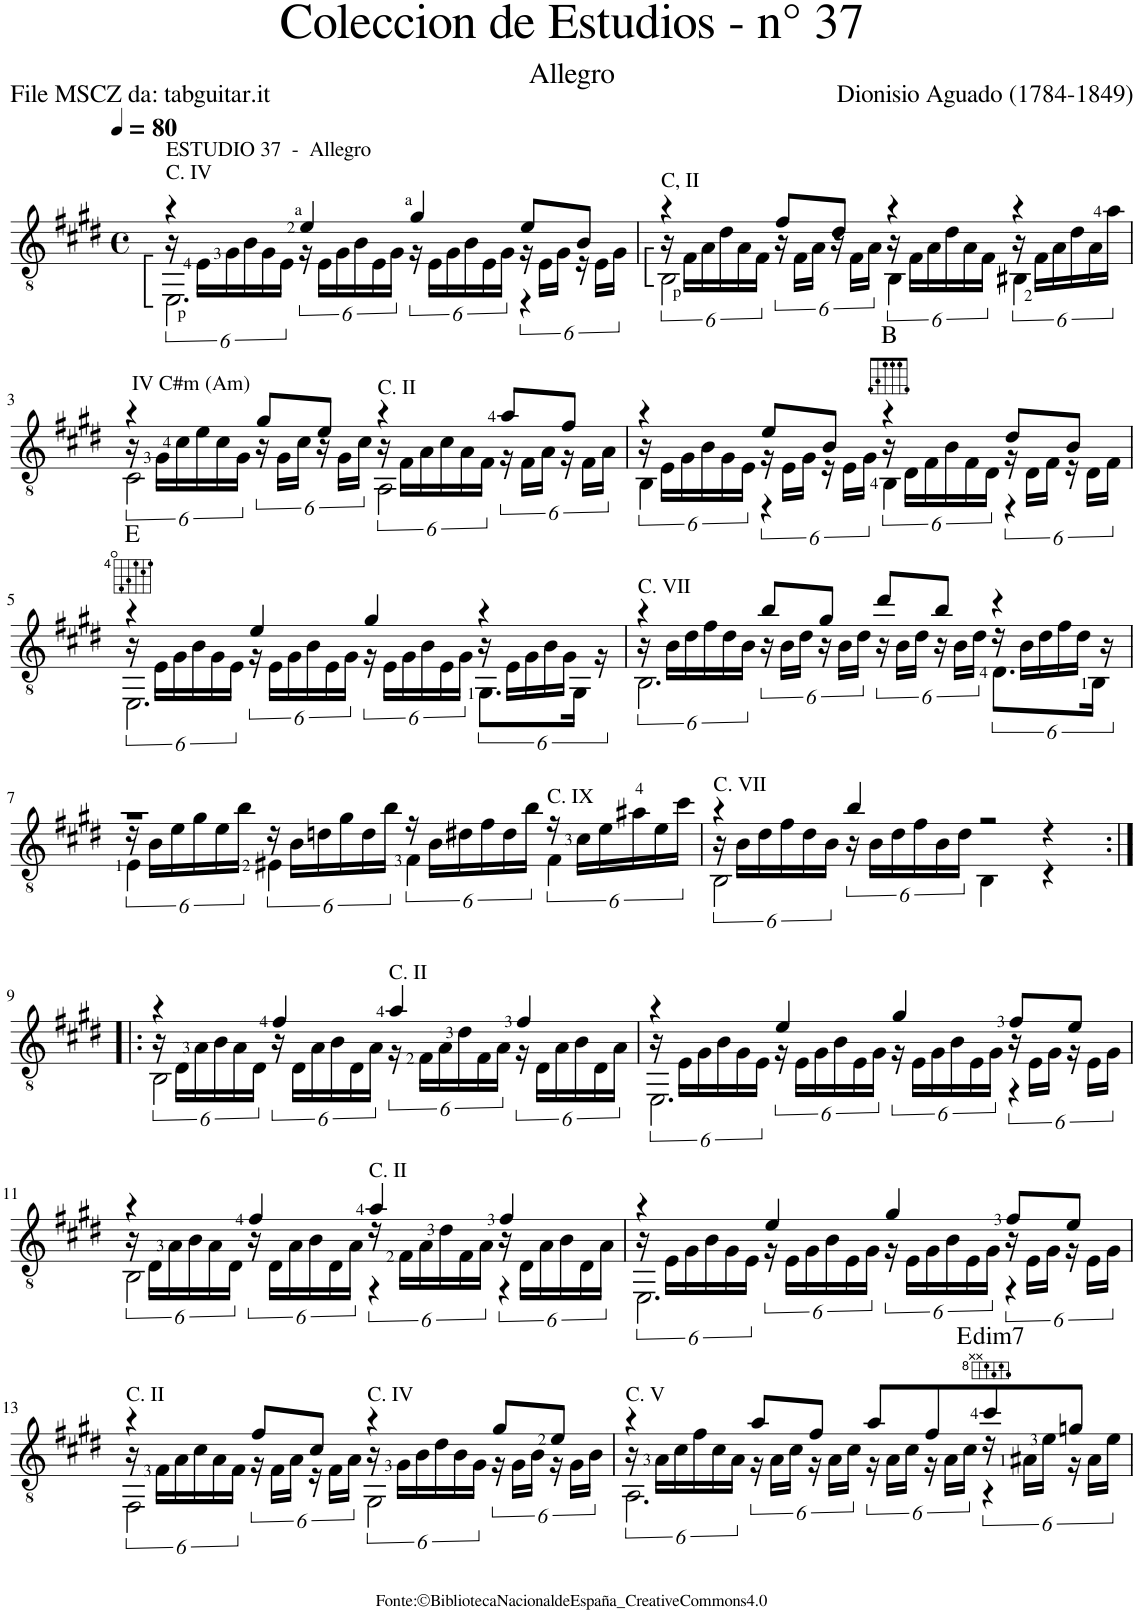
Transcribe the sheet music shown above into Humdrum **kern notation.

**kern	**harte
*part1	*part1
*staff1	*
*I"Guitar	*
*I'Guit.	*
*clefGv2	*
*k[f#c#g#d#]	*
*M4/4	*
*met(c)	*
*MM80	*
=1	=1
*^	*
*	*^	*
!LO:TX:a:t=ESTUDIO 37  -  Allegro	!	!	!
!LO:TX:a:t=C. IV	!	!	!
4r	24r	2.EE::\	.
.	24E\LL	.	.
.	24G#\	.	.
.	24B\	.	.
.	24G#\	.	.
.	24E\JJ	.	.
4e/	24r	.	.
.	24E\LL	.	.
.	24G#\	.	.
.	24B\	.	.
.	24E\	.	.
.	24G#\JJ	.	.
4g#/	24r	.	.
.	24E\LL	.	.
.	24G#\	.	.
.	24B\	.	.
.	24E\	.	.
.	24G#\JJ	.	.
8e/L	24r	4r	.
.	24E\LL	.	.
.	24G#\JJ	.	.
8B/J	24r	.	.
.	24E\LL	.	.
.	24G#\JJ	.	.
=2	=2	=2	=2
!LO:TX:a:t=C, II	!	!	!
4r	24r	2BB::\	.
.	24F#\LL	.	.
.	24A\	.	.
.	24d#\	.	.
.	24A\	.	.
.	24F#\JJ	.	.
8f#/L	24r	.	.
.	24F#\LL	.	.
.	24A\JJ	.	.
8d#/J	24r	.	.
.	24F#\LL	.	.
.	24A\JJ	.	.
4r	24r	4BB\	.
.	24F#\LL	.	.
.	24A\	.	.
.	24d#\	.	.
.	24A\	.	.
.	24F#\JJ	.	.
4r	24r	4BB#X\	.
.	24F#\LL	.	.
.	24A\	.	.
.	24d#\	.	.
.	24A\	.	.
.	24a\JJ	.	.
!!LO:LB:g=z	!!	!!
=3	=3	=3	=3
!LO:TX:a:t=IV C#m (Am)	!	!	!
4r	24r	2C#\	.
.	24G#\LL	.	.
.	24c#\	.	.
.	24e\	.	.
.	24c#\	.	.
.	24G#\JJ	.	.
8g#/L	24r	.	.
.	24G#\LL	.	.
.	24c#\JJ	.	.
8e/J	24r	.	.
.	24G#\LL	.	.
.	24c#\JJ	.	.
!LO:TX:a:t=C. II	!	!	!
4r	24r	2AA\	.
.	24F#\LL	.	.
.	24A\	.	.
.	24c#\	.	.
.	24A\	.	.
.	24F#\JJ	.	.
8a/L	24r	.	.
.	24F#\LL	.	.
.	24A\JJ	.	.
8f#/J	24r	.	.
.	24F#\LL	.	.
.	24A\JJ	.	.
=4	=4	=4	=4
4r	24r	4BB\	.
.	24E\LL	.	.
.	24G#\	.	.
.	24B\	.	.
.	24G#\	.	.
.	24E\JJ	.	.
8e/L	24r	4r	.
.	24E\LL	.	.
.	24G#\JJ	.	.
8B/J	24r	.	.
.	24E\LL	.	.
.	24G#\JJ	.	.
4r	24r	4BB\	B:maj
.	24D#\LL	.	.
.	24F#\	.	.
.	24B\	.	.
.	24F#\	.	.
.	24D#\JJ	.	.
8d#/L	24r	4r	.
.	24D#\LL	.	.
.	24F#\JJ	.	.
8B/J	24r	.	.
.	24D#\LL	.	.
.	24F#\JJ	.	.
!!LO:LB:g=z	!!	!!
=5	=5	=5	=5
4r	24r	2.EE\	E:maj
.	24E\LL	.	.
.	24G#\	.	.
.	24B\	.	.
.	24G#\	.	.
.	24E\JJ	.	.
4e/	24r	.	.
.	24E\LL	.	.
.	24G#\	.	.
.	24B\	.	.
.	24E\	.	.
.	24G#\JJ	.	.
4g#/	24r	.	.
.	24E\LL	.	.
.	24G#\	.	.
.	24B\	.	.
.	24E\	.	.
.	24G#\JJ	.	.
4r	24r	8.GG#\L	.
.	24E\LL	.	.
.	24G#\	.	.
.	24B\	.	.
.	24G#\JJ	.	.
.	.	16GG#\Jk	.
.	24r	.	.
=6	=6	=6	=6
!LO:TX:a:t=C. VII	!	!	!
4r	24r	2.BB\	.
.	24B\LL	.	.
.	24d#\	.	.
.	24f#\	.	.
.	24d#\	.	.
.	24B\JJ	.	.
8b/L	24r	.	.
.	24B\LL	.	.
.	24d#\JJ	.	.
8g#/J	24r	.	.
.	24B\LL	.	.
.	24d#\JJ	.	.
8dd#/L	24r	.	.
.	24B\LL	.	.
.	24d#\JJ	.	.
8b/J	24r	.	.
.	24B\LL	.	.
.	24d#\JJ	.	.
4r	24r	8.D#\L	.
.	24B\LL	.	.
.	24d#\	.	.
.	24f#\	.	.
.	24d#\JJ	.	.
.	.	16BB\Jk	.
.	24r	.	.
!!LO:LB:g=z	!!	!!
=7	=7	=7	=7
1r	24r	4E\	.
.	24B\LL	.	.
.	24e\	.	.
.	24g#\	.	.
.	24e\	.	.
.	24b\JJ	.	.
.	24r	4E#X\	.
.	24B\LL	.	.
.	24dn\	.	.
.	24g#\	.	.
.	24d\	.	.
.	24b\JJ	.	.
.	24r	4F#\	.
.	24B\LL	.	.
.	24d#X\	.	.
.	24f#\	.	.
.	24d#\	.	.
.	24b\JJ	.	.
!	!LO:TX:a:t=C. IX	!	!
.	24r	4F#\	.
.	24c#\LL	.	.
.	24e\	.	.
.	24a#X\	.	.
.	24e\	.	.
.	24cc#\JJ	.	.
=8	=8	=8	=8
!LO:TX:a:t=C. VII	!	!	!
4r	24r	2BB\	.
.	24B\LL	.	.
.	24d#\	.	.
.	24f#\	.	.
.	24d#\	.	.
.	24B\JJ	.	.
4b/	24r	.	.
.	24B\LL	.	.
.	24d#\	.	.
.	24f#\	.	.
.	24B\	.	.
.	24d#\JJ	.	.
2r	4ryy	4BB\	.
.	4r	4r	.
!!LO:LB:g=z	!!	!!
=9:|!|:	=9:|!|:	=9:|!|:	=9:|!|:
4r	24r	2BB\	.
.	24D#\LL	.	.
.	24A\	.	.
.	24B\	.	.
.	24A\	.	.
.	24D#\JJ	.	.
4f#/	24r	.	.
.	24D#\LL	.	.
.	24A\	.	.
.	24B\	.	.
.	24D#\	.	.
.	24A\JJ	.	.
!LO:TX:a:t=C. II	!	!	!
4a/	24r	2ryy	.
.	24F#\LL	.	.
.	24A\	.	.
.	24d#\	.	.
.	24F#\	.	.
.	24A\JJ	.	.
4f#/	24r	.	.
.	24D#\LL	.	.
.	24A\	.	.
.	24B\	.	.
.	24D#\	.	.
.	24A\JJ	.	.
=10	=10	=10	=10
4r	24r	2.EE\	.
.	24E\LL	.	.
.	24G#\	.	.
.	24B\	.	.
.	24G#\	.	.
.	24E\JJ	.	.
4e/	24r	.	.
.	24E\LL	.	.
.	24G#\	.	.
.	24B\	.	.
.	24E\	.	.
.	24G#\JJ	.	.
4g#/	24r	.	.
.	24E\LL	.	.
.	24G#\	.	.
.	24B\	.	.
.	24E\	.	.
.	24G#\JJ	.	.
8f#/L	24r	4r	.
.	24E\LL	.	.
.	24G#\JJ	.	.
8e/J	24r	.	.
.	24E\LL	.	.
.	24G#\JJ	.	.
!!LO:LB:g=z	!!	!!
=11	=11	=11	=11
4r	24r	2BB\	.
.	24D#\LL	.	.
.	24A\	.	.
.	24B\	.	.
.	24A\	.	.
.	24D#\JJ	.	.
4f#/	24r	.	.
.	24D#\LL	.	.
.	24A\	.	.
.	24B\	.	.
.	24D#\	.	.
.	24A\JJ	.	.
!LO:TX:a:t=C. II	!	!	!
4a/	24r	4r	.
.	24F#\LL	.	.
.	24A\	.	.
.	24d#\	.	.
.	24F#\	.	.
.	24A\JJ	.	.
4f#/	24r	4r	.
.	24D#\LL	.	.
.	24A\	.	.
.	24B\	.	.
.	24D#\	.	.
.	24A\JJ	.	.
=12	=12	=12	=12
4r	24r	2.EE\	.
.	24E\LL	.	.
.	24G#\	.	.
.	24B\	.	.
.	24G#\	.	.
.	24E\JJ	.	.
4e/	24r	.	.
.	24E\LL	.	.
.	24G#\	.	.
.	24B\	.	.
.	24E\	.	.
.	24G#\JJ	.	.
4g#/	24r	.	.
.	24E\LL	.	.
.	24G#\	.	.
.	24B\	.	.
.	24E\	.	.
.	24G#\JJ	.	.
8f#/L	24r	4r	.
.	24E\LL	.	.
.	24G#\JJ	.	.
8e/J	24r	.	.
.	24E\LL	.	.
.	24G#\JJ	.	.
!!LO:LB:g=z	!!	!!
=13	=13	=13	=13
!LO:TX:a:t=C. II	!	!	!
4r	24r	2FF#\	.
.	24F#\LL	.	.
.	24A\	.	.
.	24c#\	.	.
.	24A\	.	.
.	24F#\JJ	.	.
8f#/L	24r	.	.
.	24F#\LL	.	.
.	24A\JJ	.	.
8c#/J	24r	.	.
.	24F#\LL	.	.
.	24A\JJ	.	.
!LO:TX:a:t=C. IV	!	!	!
4r	24r	2GG#\	.
.	24G#\LL	.	.
.	24B\	.	.
.	24d#\	.	.
.	24B\	.	.
.	24G#\JJ	.	.
8g#/L	24r	.	.
.	24G#\LL	.	.
.	24B\JJ	.	.
8e/J	24r	.	.
.	24G#\LL	.	.
.	24B\JJ	.	.
=14	=14	=14	=14
!LO:TX:a:t=C. V	!	!	!
4r	24r	2.AA\	.
.	24A\LL	.	.
.	24c#\	.	.
.	24f#\	.	.
.	24c#\	.	.
.	24A\JJ	.	.
8a/L	24r	.	.
.	24A\LL	.	.
.	24c#\JJ	.	.
8f#/J	24r	.	.
.	24A\LL	.	.
.	24c#\JJ	.	.
8a/L	24r	.	.
.	24A\LL	.	.
.	24c#\JJ	.	.
8f#/	24r	.	.
.	24A\LL	.	.
.	24c#\JJ	.	.
!	!	!	!LO:H:kt=dim7
8cc#/	24r	4r	E:dim7
.	24A#X\LL	.	.
.	24e\JJ	.	.
8gn/J	24r	.	.
.	24A#\LL	.	.
.	24e\JJ	.	.
*v	*v	*v	*
=	=
*-	*-
